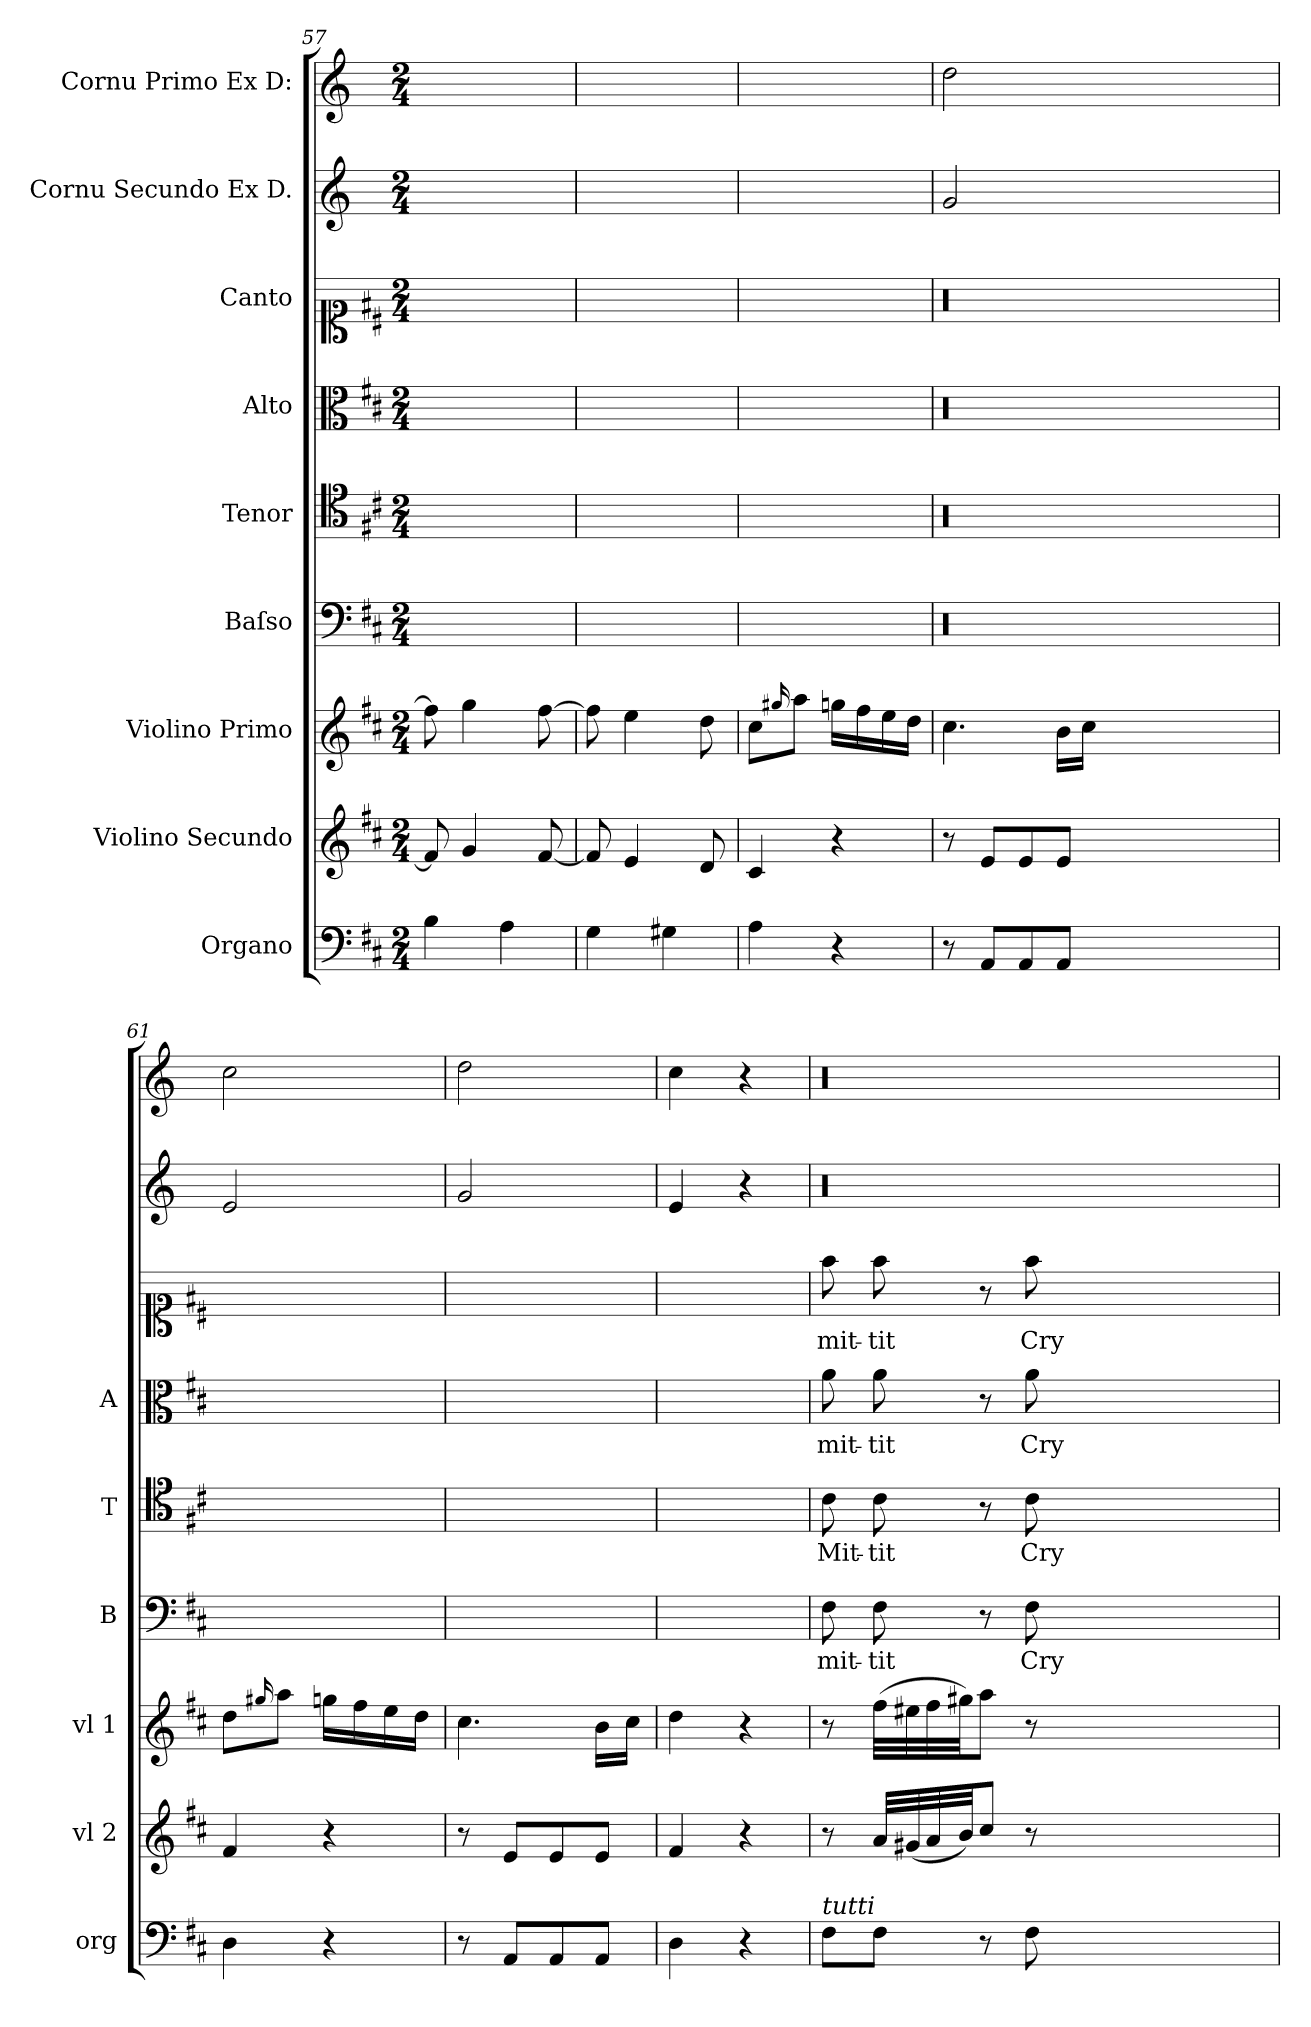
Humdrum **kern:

**kern	**kern	**dynam	**kern	**dynam	**kern	**text	**kern	**text	**kern	**text	**kern	**text	**kern	**kern
*part9	*part8	*part8	*part7	*part7	*part6	*part6	*part5	*part5	*part4	*part4	*part3	*part3	*part2	*part1
*staff9	*staff8	*staff8	*staff7	*staff7	*staff6	*staff6	*staff5	*staff5	*staff4	*staff4	*staff3	*staff3	*staff2	*staff1
*I"Organo	*I"Violino Secundo	*	*I"Violino Primo	*	*I"Baſso	*	*I"Tenor	*	*I"Alto	*	*I"Canto	*	*I"Cornu Secundo Ex D.	*I"Cornu Primo Ex D:
*I'org	*I'vl 2	*	*I'vl 1	*	*I'B	*	*I'T	*	*I'A	*	*	*	*	*
*clefF4	*clefG2	*	*clefG2	*	*clefF4	*	*clefC4	*	*clefC3	*	*clefC1	*	*clefG2	*clefG2
*	*	*	*	*	*	*	*	*	*	*	*	*	*ITrd6c10	*ITrd6c10
*k[f#c#]	*k[f#c#]	*	*k[f#c#]	*	*k[f#c#]	*	*k[f#c#]	*	*k[f#c#]	*	*k[f#c#]	*	*k[f#c#]	*k[f#c#]
*D:	*D:	*	*D:	*	*D:	*	*D:	*	*D:	*	*D:	*	*D:	*D:
*M2/4	*M2/4	*	*M2/4	*	*M2/4	*	*M2/4	*	*M2/4	*	*M2/4	*	*M2/4	*M2/4
=57	=57	=57	=57	=57	=57	=57	=57	=57	=57	=57	=57	=57	=57	=57
4B\	8f#/]	.	8ff#\]	.	2ryy	.	2ryy	.	2ryy	.	2ryy	.	2ryy	2ryy
.	4g/	.	4gg\	.	.	.	.	.	.	.	.	.	.	.
4A\	.	.	.	.	.	.	.	.	.	.	.	.	.	.
.	[8f#/	.	[8ff#\	.	.	.	.	.	.	.	.	.	.	.
=58	=58	=58	=58	=58	=58	=58	=58	=58	=58	=58	=58	=58	=58	=58
4G\	8f#/]	.	8ff#\]	.	2ryy	.	2ryy	.	2ryy	.	2ryy	.	2ryy	2ryy
.	4e/	.	4ee\	.	.	.	.	.	.	.	.	.	.	.
4G#X\	.	.	.	.	.	.	.	.	.	.	.	.	.	.
.	8d/	.	8dd\	.	.	.	.	.	.	.	.	.	.	.
=59	=59	=59	=59	=59	=59	=59	=59	=59	=59	=59	=59	=59	=59	=59
4A\	4c#/	.	8cc#\L	.	2ryy	.	2ryy	.	2ryy	.	2ryy	.	2ryy	2ryy
.	.	.	16qqgg#X/	.	.	.	.	.	.	.	.	.	.	.
.	.	.	8aa\J	.	.	.	.	.	.	.	.	.	.	.
4r	4r	.	16ggn\LL	.	.	.	.	.	.	.	.	.	.	.
.	.	.	16ff#\	.	.	.	.	.	.	.	.	.	.	.
.	.	.	16ee\	.	.	.	.	.	.	.	.	.	.	.
.	.	.	16dd\JJ	.	.	.	.	.	.	.	.	.	.	.
=60	=60	=60	=60	=60	=60	=60	=60	=60	=60	=60	=60	=60	=60	=60
!	!	!	!	!	!LO:N:vis=00	!	!LO:N:vis=00	!	!LO:N:vis=00	!	!LO:N:vis=00	!	!	!
8r	8r	.	4.cc#\	.	0r	.	0r	.	0r	.	0r	.	2A/	2e\
8AA/L	8e/L	.	.	.	.	.	.	.	.	.	.	.	.	.
8AA/	8e/	.	.	.	.	.	.	.	.	.	.	.	.	.
8AA/J	8e/J	.	16b\LL	.	.	.	.	.	.	.	.	.	.	.
.	.	.	16cc#\JJ	.	.	.	.	.	.	.	.	.	.	.
1.ryy	1.ryy	.	1.ryy	.	.	.	.	.	.	.	.	.	1.ryy	1.ryy
=61	=61	=61	=61	=61	=61	=61	=61	=61	=61	=61	=61	=61	=61	=61
4D\	4f#/	.	8dd\L	.	2ryy	.	2ryy	.	2ryy	.	2ryy	.	2F#/	2d\
.	.	.	16qqgg#X/	.	.	.	.	.	.	.	.	.	.	.
.	.	.	8aa\J	.	.	.	.	.	.	.	.	.	.	.
4r	4r	.	16ggn\LL	.	.	.	.	.	.	.	.	.	.	.
.	.	.	16ff#\	.	.	.	.	.	.	.	.	.	.	.
.	.	.	16ee\	.	.	.	.	.	.	.	.	.	.	.
.	.	.	16dd\JJ	.	.	.	.	.	.	.	.	.	.	.
=62	=62	=62	=62	=62	=62	=62	=62	=62	=62	=62	=62	=62	=62	=62
8r	8r	.	4.cc#\	.	2ryy	.	2ryy	.	2ryy	.	2ryy	.	2A/	2e\
8AA/L	8e/L	.	.	.	.	.	.	.	.	.	.	.	.	.
8AA/	8e/	.	.	.	.	.	.	.	.	.	.	.	.	.
8AA/J	8e/J	.	16b\LL	.	.	.	.	.	.	.	.	.	.	.
.	.	.	16cc#\JJ	.	.	.	.	.	.	.	.	.	.	.
=63	=63	=63	=63	=63	=63	=63	=63	=63	=63	=63	=63	=63	=63	=63
4D\	4f#/	.	4dd\	.	2ryy	.	2ryy	.	2ryy	.	2ryy	.	4F#/	4d\
4r	4r	.	4r	.	.	.	.	.	.	.	.	.	4r	4r
=64	=64	=64	=64	=64	=64	=64	=64	=64	=64	=64	=64	=64	=64	=64
!LO:TX:a:i:t=tutti	!	!	!	!	!	!	!	!	!	!	!	!	!	!
!	!	!LO:DY:a:rj	!	!LO:DY:a	!	!	!	!	!	!	!	!	!LO:N:vis=00	!LO:N:vis=00
8F#\L	8r	for	8r	for	8F#\	mit-	8c#\	Mit-	8a\	mit-	8ff#\	mit-	0r	0r
8F#\J	32a/LLL	.	(32ff#\LLL	.	8F#\	-tit	8c#\	-tit	8a\	-tit	8ff#\	-tit	.	.
.	(32g#X/	.	32ee#X\	.	.	.	.	.	.	.	.	.	.	.
.	32a/	.	32ff#\	.	.	.	.	.	.	.	.	.	.	.
.	32b/JJ)	.	32gg#X\JJ)	.	.	.	.	.	.	.	.	.	.	.
8r	8cc#/J	.	8aa\J	.	8r	.	8r	.	8r	.	8r	.	.	.
8F#\	8r	.	8r	.	8F#\	Cry-	8c#\	Cry-	8a\	Cry-	8ff#\	Cry-	.	.
1.ryy	1.ryy	.	1.ryy	.	1.ryy	.	1.ryy	.	1.ryy	.	1.ryy	.	.	.
=	=	=	=	=	=	=	=	=	=	=	=	=	=	=
*-	*-	*-	*-	*-	*-	*-	*-	*-	*-	*-	*-	*-	*-	*-
